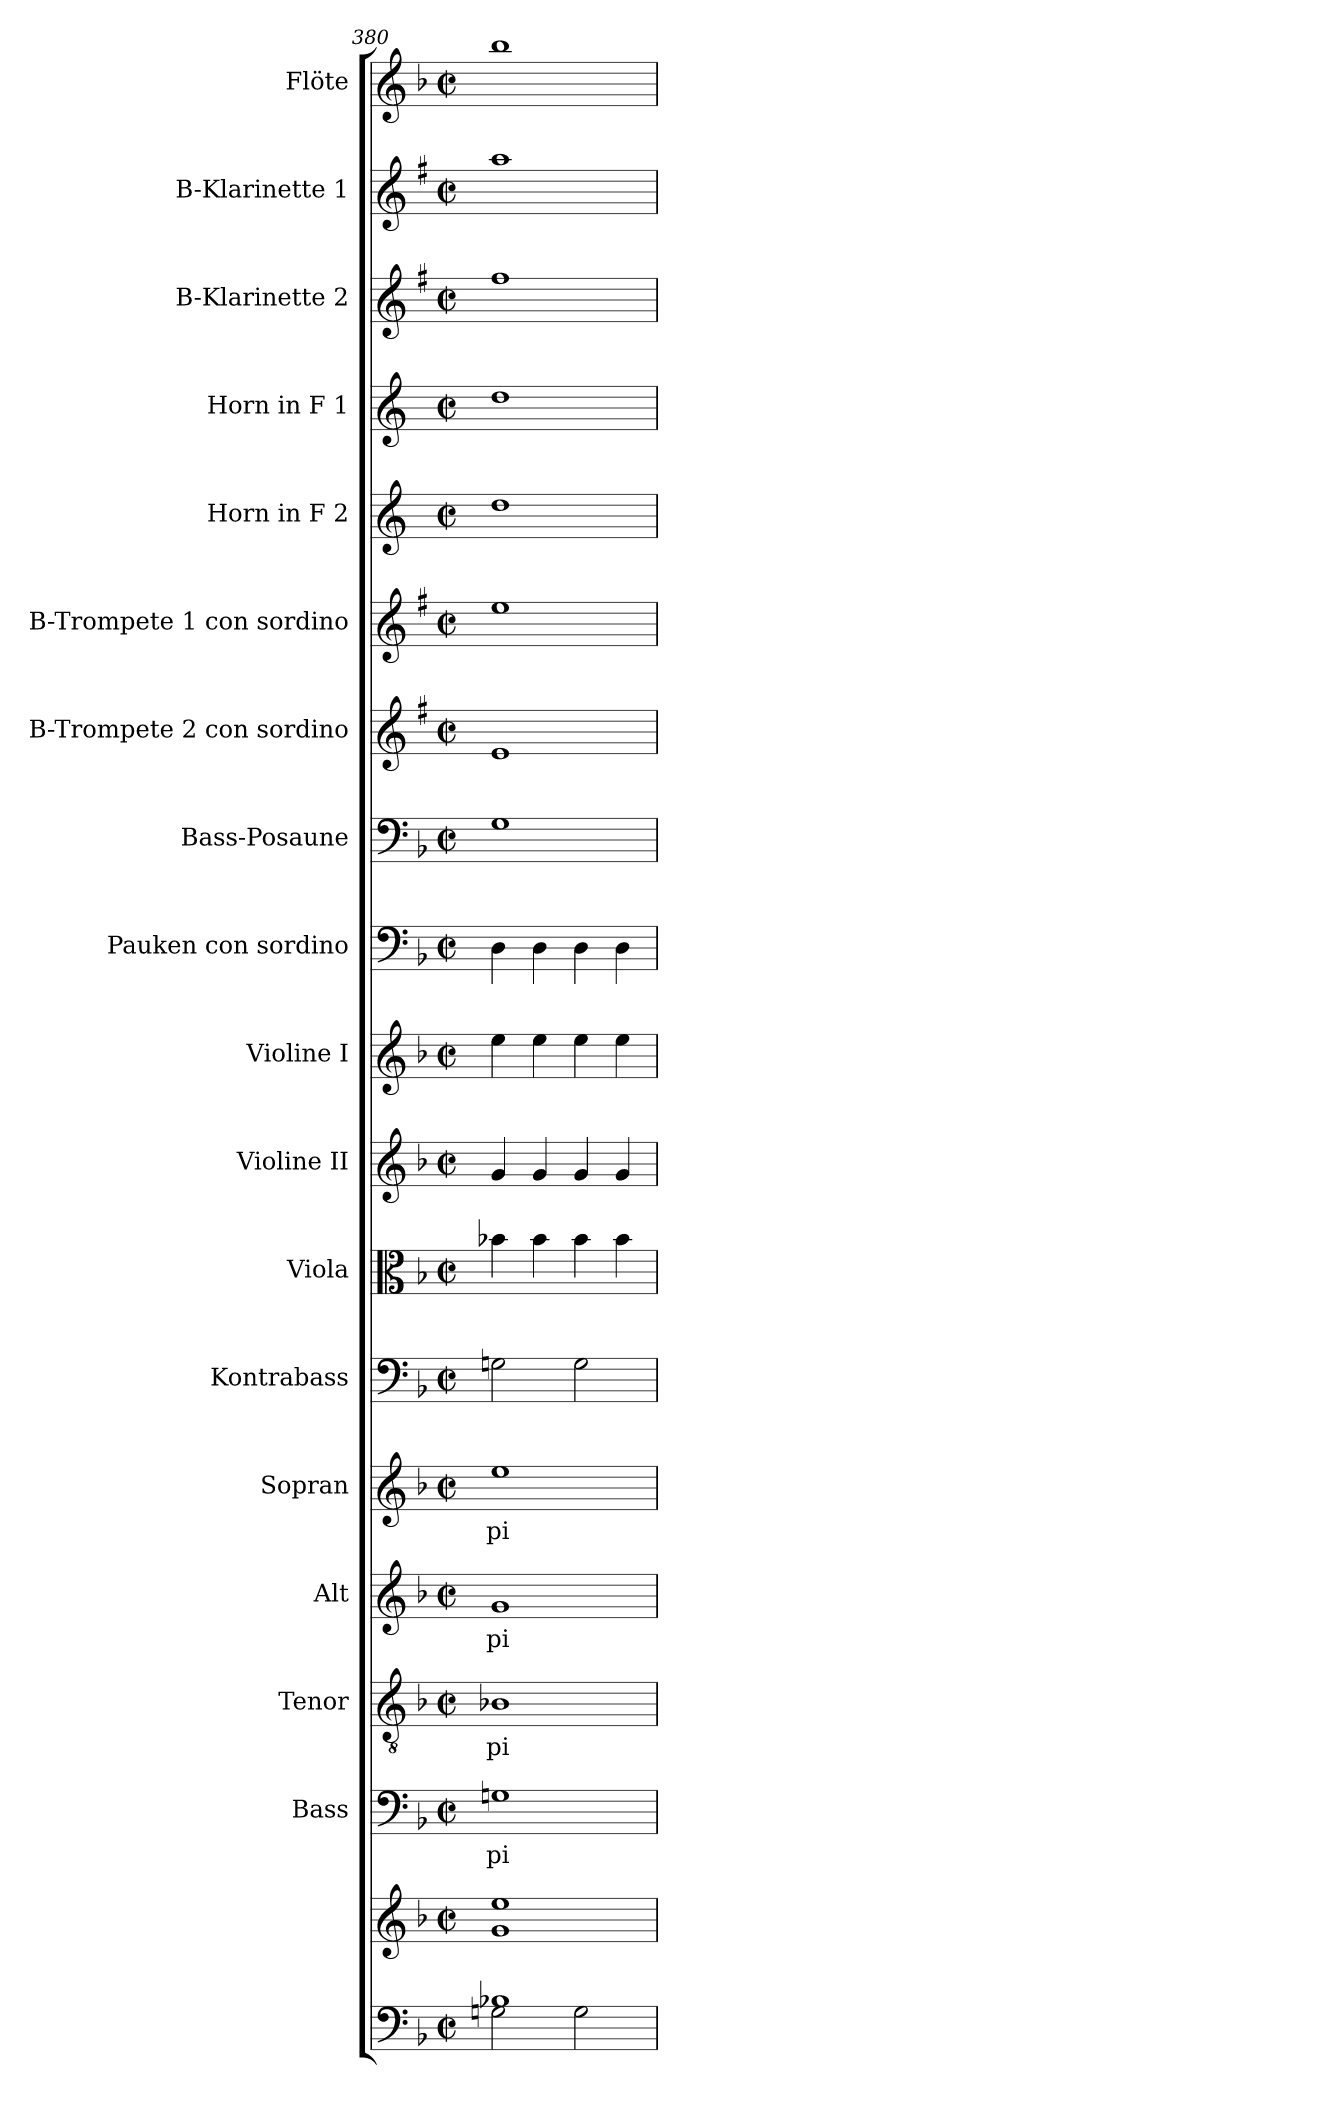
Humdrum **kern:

**kern	**kern	**kern	**text	**kern	**text	**kern	**text	**kern	**text	**kern	**kern	**kern	**kern	**kern	**kern	**kern	**kern	**kern	**kern	**kern	**kern	**kern
*part18	*part18	*part17	*part17	*part16	*part16	*part15	*part15	*part14	*part14	*part13	*part12	*part11	*part10	*part9	*part8	*part7	*part6	*part5	*part4	*part3	*part2	*part1
*staff19	*staff18	*staff17	*staff17	*staff16	*staff16	*staff15	*staff15	*staff14	*staff14	*staff13	*staff12	*staff11	*staff10	*staff9	*staff8	*staff7	*staff6	*staff5	*staff4	*staff3	*staff2	*staff1
*	*	*I"Bass	*	*I"Tenor	*	*I"Alt	*	*I"Sopran	*	*I"Kontrabass	*I"Viola	*I"Violine II	*I"Violine I	*I"Pauken con sordino	*I"Bass-Posaune	*I"B-Trompete 2 con sordino	*I"B-Trompete 1 con sordino	*I"Horn in F 2	*I"Horn in F 1	*I"B-Klarinette 2	*I"B-Klarinette 1	*I"Flöte
*	*	*I'B.	*	*I'T.	*	*I'A.	*	*I'S.	*	*I'Kb.	*I'Vla.	*I'Vl. II	*I'Vl. I	*I'Pk.	*I'B. Pos.	*I'B Trp. 2	*I'B Trp. 1	*	*	*I'B Kl. 2	*I'B Kl. 1	*I'Fl.
!!LO:PB:g=z
*clefF4	*clefG2	*clefF4	*	*clefGv2	*	*clefG2	*	*clefG2	*	*clefF4	*clefC3	*clefG2	*clefG2	*clefF4	*clefF4	*clefG2	*clefG2	*clefG2	*clefG2	*clefG2	*clefG2	*clefG2
*	*	*	*	*	*	*	*	*	*	*ITrd7c12	*	*	*	*	*	*ITrd1c2	*ITrd1c2	*ITrd4c7	*ITrd4c7	*ITrd1c2	*ITrd1c2	*
*k[b-]	*k[b-]	*k[b-]	*	*k[b-]	*	*k[b-]	*	*k[b-]	*	*k[b-]	*k[b-]	*k[b-]	*k[b-]	*k[b-]	*k[b-]	*k[b-]	*k[b-]	*k[b-]	*k[b-]	*k[b-]	*k[b-]	*k[b-]
*F:	*F:	*F:	*	*F:	*	*F:	*	*F:	*	*F:	*F:	*F:	*F:	*F:	*F:	*F:	*F:	*F:	*F:	*F:	*F:	*F:
*M2/2	*M2/2	*M2/2	*	*M2/2	*	*M2/2	*	*M2/2	*	*M2/2	*M2/2	*M2/2	*M2/2	*M2/2	*M2/2	*M2/2	*M2/2	*M2/2	*M2/2	*M2/2	*M2/2	*M2/2
*met(c|)	*met(c|)	*met(c|)	*	*met(c|)	*	*met(c|)	*	*met(c|)	*	*met(c|)	*met(c|)	*met(c|)	*met(c|)	*met(c|)	*met(c|)	*met(c|)	*met(c|)	*met(c|)	*met(c|)	*met(c|)	*met(c|)	*met(c|)
=380	=380	=380	=380	=380	=380	=380	=380	=380	=380	=380	=380	=380	=380	=380	=380	=380	=380	=380	=380	=380	=380	=380
*^	*^	*	*	*	*	*	*	*	*	*	*	*	*	*	*	*	*	*	*	*	*	*
!	!	!	!	!	!LO:LY:b	!	!LO:LY:b	!	!LO:LY:b	!	!LO:LY:b	!	!	!	!	!	!	!	!	!	!	!	!	!
1B-X	2Gn\	1ee	1g	1Gn	pi-	1B-X	pi-	1g	pi-	1ee	pi-	2GGn\	4b-X\	4g/	4ee\	4D\	1G	1d	1dd	1g	1g	1ee	1gg	1bb-
.	.	.	.	.	.	.	.	.	.	.	.	.	4b-\	4g/	4ee\	4D\	.	.	.	.	.	.	.	.
.	2G\	.	.	.	.	.	.	.	.	.	.	2GG\	4b-\	4g/	4ee\	4D\	.	.	.	.	.	.	.	.
.	.	.	.	.	.	.	.	.	.	.	.	.	4b-\	4g/	4ee\	4D\	.	.	.	.	.	.	.	.
*v	*v	*	*	*	*	*	*	*	*	*	*	*	*	*	*	*	*	*	*	*	*	*	*	*
*	*v	*v	*	*	*	*	*	*	*	*	*	*	*	*	*	*	*	*	*	*	*	*	*
=	=	=	=	=	=	=	=	=	=	=	=	=	=	=	=	=	=	=	=	=	=	=
*-	*-	*-	*-	*-	*-	*-	*-	*-	*-	*-	*-	*-	*-	*-	*-	*-	*-	*-	*-	*-	*-	*-
